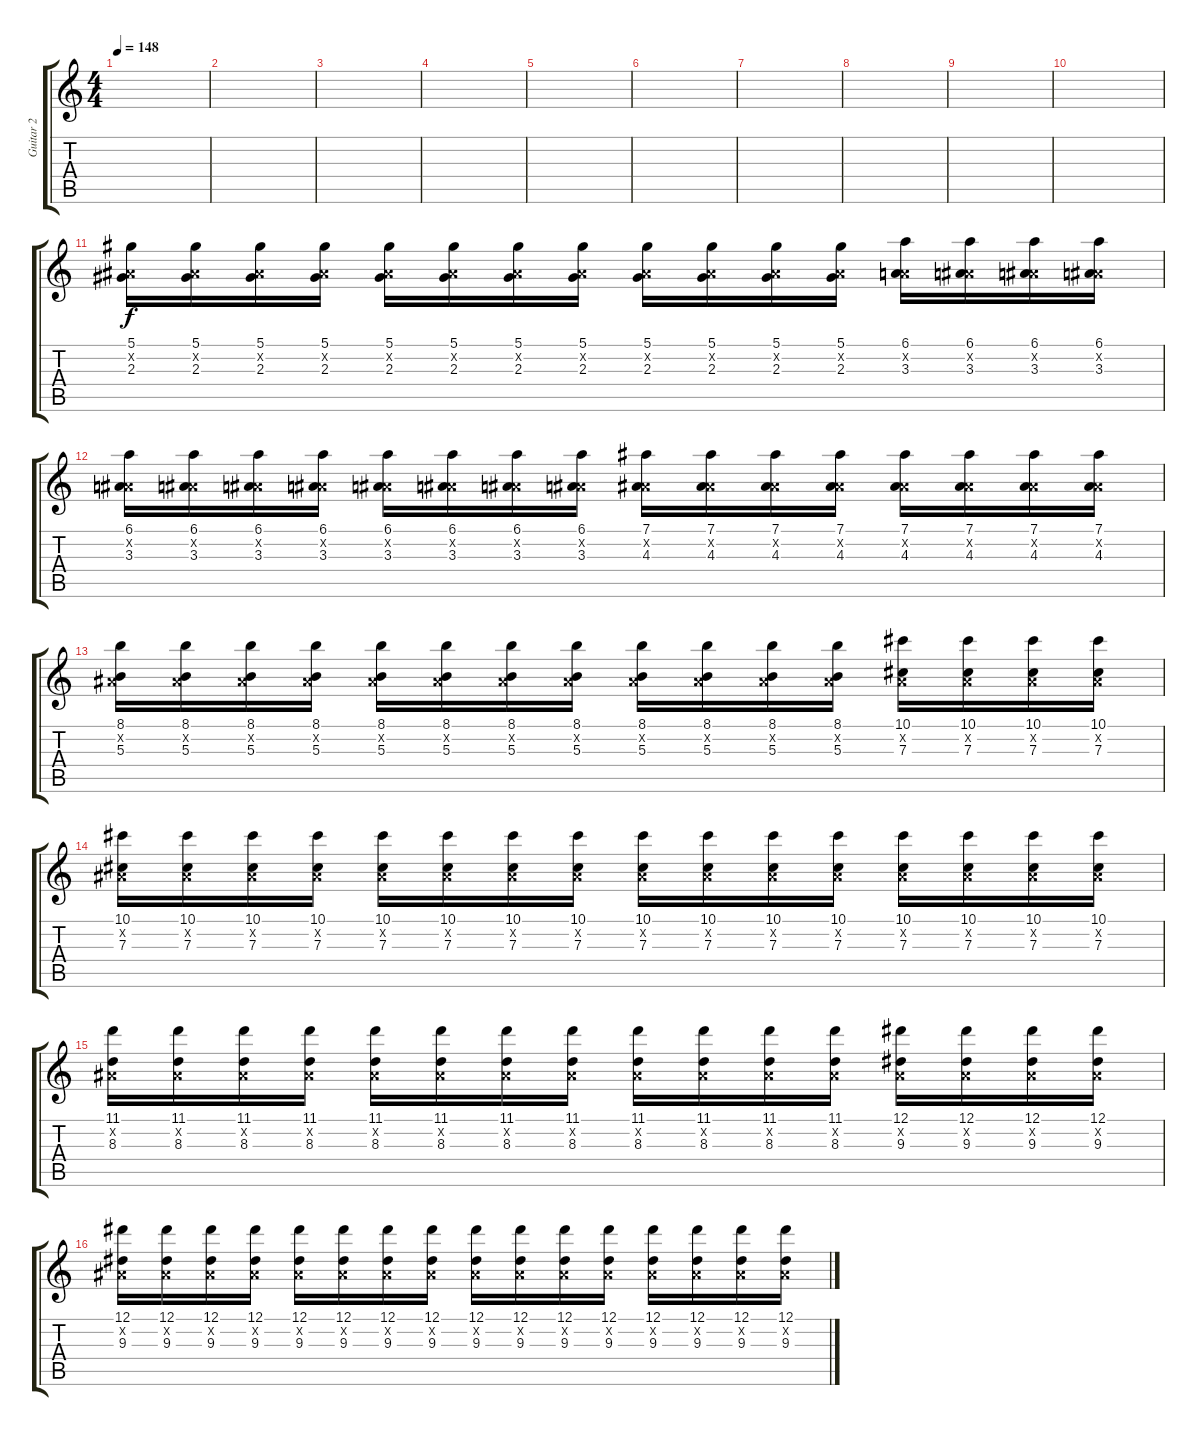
\track ("Guitar 2" "Guitar 2") {instrument distortionguitar}
\staff {score tabs}
\tuning (Eb4 Bb3 Gb3 Db3 Ab2 Db2) {hide}
\ts (4 4)
\tempo 148
\clef g2
\ks c
|
|
|
|
|
|
|
|
|
|
(5.1 0.2{x} 2.3).16{volume 14 instrument overdrivenguitar} (5.1 0.2{x} 2.3).16 (5.1 0.2{x} 2.3).16 (5.1 0.2{x} 2.3).16 (5.1 0.2{x} 2.3).16 (5.1 0.2{x} 2.3).16 (5.1 0.2{x} 2.3).16 (5.1 0.2{x} 2.3).16 (5.1 0.2{x} 2.3).16 (5.1 0.2{x} 2.3).16 (5.1 0.2{x} 2.3).16 (5.1 0.2{x} 2.3).16 (6.1 0.2{x} 3.3).16 (6.1 0.2{x} 3.3).16 (6.1 0.2{x} 3.3).16 (6.1 0.2{x} 3.3).16 |
(6.1 0.2{x} 3.3).16 (6.1 0.2{x} 3.3).16 (6.1 0.2{x} 3.3).16 (6.1 0.2{x} 3.3).16 (6.1 0.2{x} 3.3).16 (6.1 0.2{x} 3.3).16 (6.1 0.2{x} 3.3).16 (6.1 0.2{x} 3.3).16 (7.1 0.2{x} 4.3).16 (7.1 0.2{x} 4.3).16 (7.1 0.2{x} 4.3).16 (7.1 0.2{x} 4.3).16 (7.1 0.2{x} 4.3).16 (7.1 0.2{x} 4.3).16 (7.1 0.2{x} 4.3).16 (7.1 0.2{x} 4.3).16 |
(8.1 0.2{x} 5.3).16 (8.1 0.2{x} 5.3).16 (8.1 0.2{x} 5.3).16 (8.1 0.2{x} 5.3).16 (8.1 0.2{x} 5.3).16 (8.1 0.2{x} 5.3).16 (8.1 0.2{x} 5.3).16 (8.1 0.2{x} 5.3).16 (8.1 0.2{x} 5.3).16 (8.1 0.2{x} 5.3).16 (8.1 0.2{x} 5.3).16 (8.1 0.2{x} 5.3).16 (10.1 0.2{x} 7.3).16 (10.1 0.2{x} 7.3).16 (10.1 0.2{x} 7.3).16 (10.1 0.2{x} 7.3).16 |
(10.1 0.2{x} 7.3).16 (10.1 0.2{x} 7.3).16 (10.1 0.2{x} 7.3).16 (10.1 0.2{x} 7.3).16 (10.1 0.2{x} 7.3).16 (10.1 0.2{x} 7.3).16 (10.1 0.2{x} 7.3).16 (10.1 0.2{x} 7.3).16 (10.1 0.2{x} 7.3).16 (10.1 0.2{x} 7.3).16 (10.1 0.2{x} 7.3).16 (10.1 0.2{x} 7.3).16 (10.1 0.2{x} 7.3).16 (10.1 0.2{x} 7.3).16 (10.1 0.2{x} 7.3).16 (10.1 0.2{x} 7.3).16 |
(11.1 0.2{x} 8.3).16{volume 16 instrument overdrivenguitar} (11.1 0.2{x} 8.3).16 (11.1 0.2{x} 8.3).16 (11.1 0.2{x} 8.3).16 (11.1 0.2{x} 8.3).16 (11.1 0.2{x} 8.3).16 (11.1 0.2{x} 8.3).16 (11.1 0.2{x} 8.3).16 (11.1 0.2{x} 8.3).16 (11.1 0.2{x} 8.3).16 (11.1 0.2{x} 8.3).16 (11.1 0.2{x} 8.3).16 (12.1 0.2{x} 9.3).16 (12.1 0.2{x} 9.3).16 (12.1 0.2{x} 9.3).16 (12.1 0.2{x} 9.3).16 |
(12.1 0.2{x} 9.3).16 (12.1 0.2{x} 9.3).16 (12.1 0.2{x} 9.3).16 (12.1 0.2{x} 9.3).16 (12.1 0.2{x} 9.3).16 (12.1 0.2{x} 9.3).16 (12.1 0.2{x} 9.3).16 (12.1 0.2{x} 9.3).16 (12.1 0.2{x} 9.3).16 (12.1 0.2{x} 9.3).16 (12.1 0.2{x} 9.3).16 (12.1 0.2{x} 9.3).16 (12.1 0.2{x} 9.3).16 (12.1 0.2{x} 9.3).16 (12.1 0.2{x} 9.3).16 (12.1 0.2{x} 9.3).16
